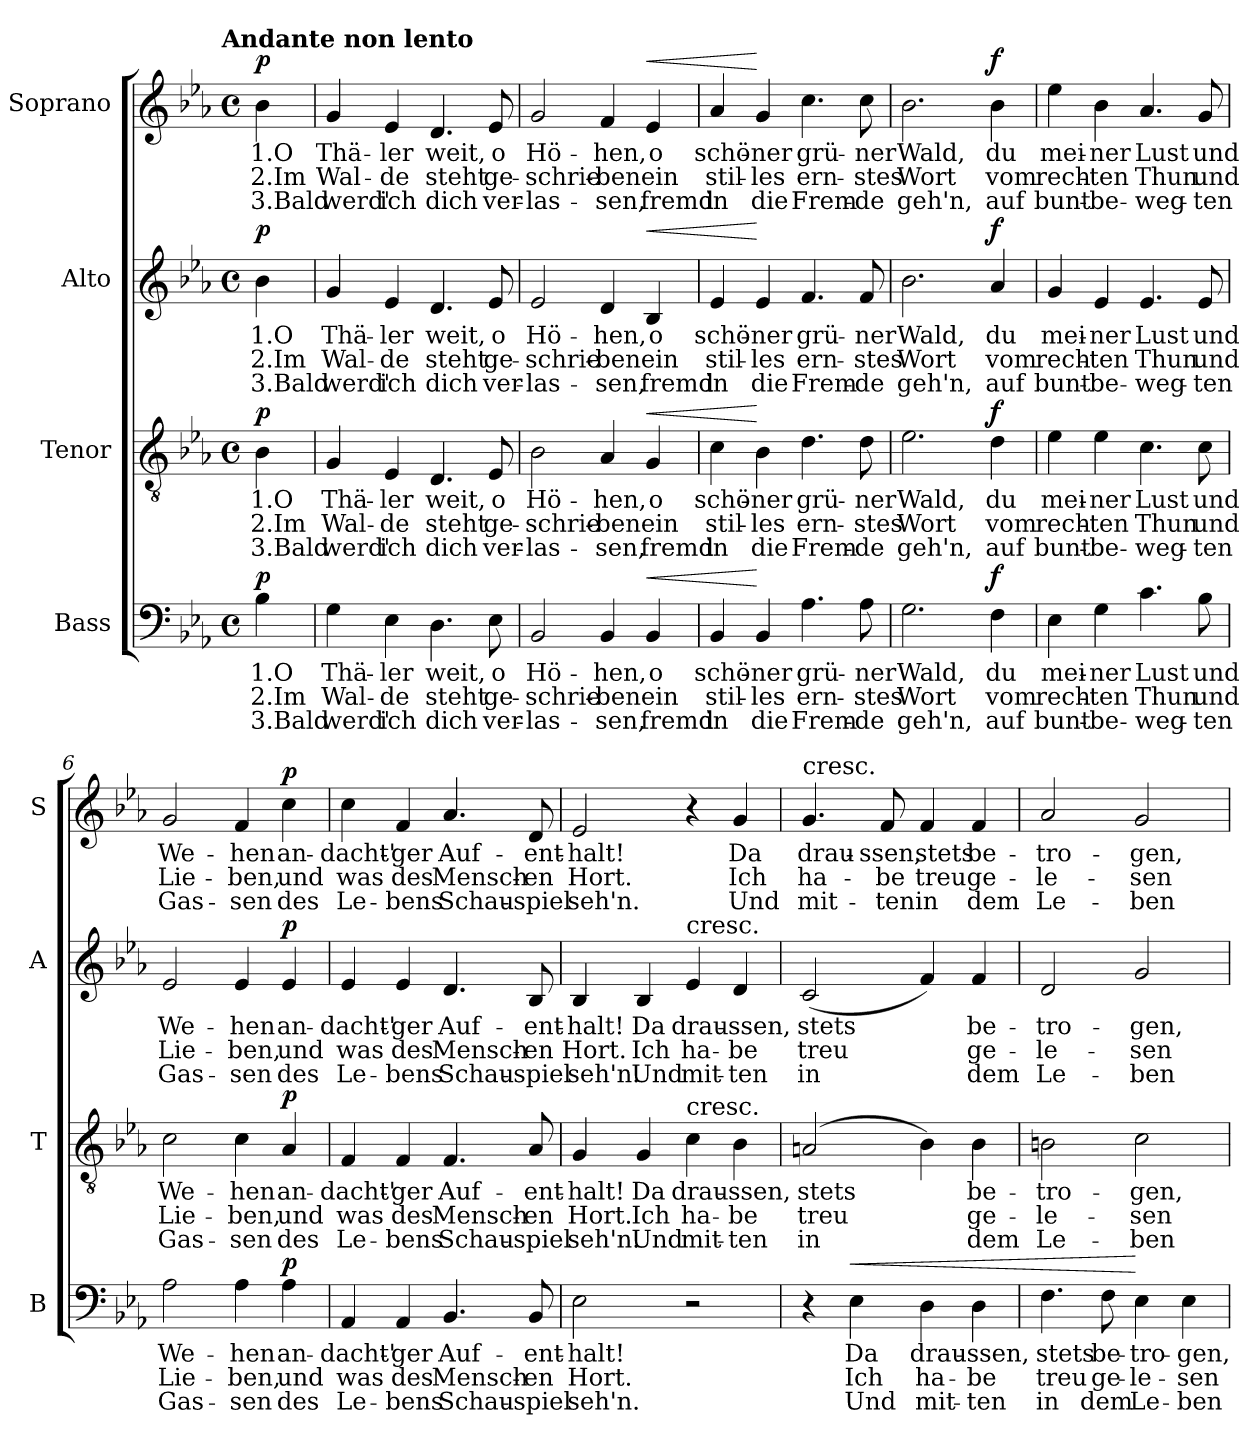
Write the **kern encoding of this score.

**kern	**text	**text	**text	**dynam	**kern	**text	**text	**text	**dynam	**kern	**text	**text	**text	**dynam	**kern	**text	**text	**text	**dynam
*part4	*part4	*part4	*part4	*part4	*part3	*part3	*part3	*part3	*part3	*part2	*part2	*part2	*part2	*part2	*part1	*part1	*part1	*part1	*part1
*staff4	*staff4	*staff4	*staff4	*staff4	*staff3	*staff3	*staff3	*staff3	*staff3	*staff2	*staff2	*staff2	*staff2	*staff2	*staff1	*staff1	*staff1	*staff1	*staff1
*I"Bass	*	*	*	*	*I"Tenor	*	*	*	*	*I"Alto	*	*	*	*	*I"Soprano	*	*	*	*
*I'B	*	*	*	*	*I'T	*	*	*	*	*I'A	*	*	*	*	*I'S	*	*	*	*
*clefF4	*	*	*	*	*clefGv2	*	*	*	*	*clefG2	*	*	*	*	*clefG2	*	*	*	*
*k[b-e-a-]	*	*	*	*	*k[b-e-a-]	*	*	*	*	*k[b-e-a-]	*	*	*	*	*k[b-e-a-]	*	*	*	*
*E-:	*	*	*	*	*E-:	*	*	*	*	*E-:	*	*	*	*	*E-:	*	*	*	*
!!LO:TX:omd:t=Andante non lento
*M4/4	*	*	*	*	*M4/4	*	*	*	*	*M4/4	*	*	*	*	*M4/4	*	*	*	*
*met(c)	*	*	*	*	*met(c)	*	*	*	*	*met(c)	*	*	*	*	*met(c)	*	*	*	*
*MM52	*	*	*	*	*MM52	*	*	*	*	*MM52	*	*	*	*	*MM52	*	*	*	*
=	=	=	=	=	=	=	=	=	=	=	=	=	=	=	=	=	=	=	=
!	!	!	!	!LO:DY:a	!	!	!	!	!LO:DY:a	!	!	!	!	!LO:DY:a	!	!	!	!	!LO:DY:a
4B-	1.O	2.Im	3.Bald	p	4B-	1.O	2.Im	3.Bald	p	4b-	1.O	2.Im	3.Bald	p	4b-	1.O	2.Im	3.Bald	p
=1	=1	=1	=1	=1	=1	=1	=1	=1	=1	=1	=1	=1	=1	=1	=1	=1	=1	=1	=1
4G	Thä-	Wal-	werd'	.	4G	Thä-	Wal-	werd'	.	4g	Thä-	Wal-	werd'	.	4g	Thä-	Wal-	werd'	.
4E-	-ler	-de	ich	.	4E-	-ler	-de	ich	.	4e-	-ler	-de	ich	.	4e-	-ler	-de	ich	.
4.D	weit,	steht	dich	.	4.D	weit,	steht	dich	.	4.d	weit,	steht	dich	.	4.d	weit,	steht	dich	.
8E-	o	ge-	ver-	.	8E-	o	ge-	ver-	.	8e-	o	ge-	ver-	.	8e-	o	ge-	ver-	.
=2	=2	=2	=2	=2	=2	=2	=2	=2	=2	=2	=2	=2	=2	=2	=2	=2	=2	=2	=2
2BB-	Hö-	-schrie-	-las-	.	2B-	Hö-	-schrie-	-las-	.	2e-	Hö-	-schrie-	-las-	.	2g	Hö-	-schrie-	-las-	.
4BB-	-hen,	-ben	-sen,	.	4A-	-hen,	-ben	-sen,	.	4d	-hen,	-ben	-sen,	.	4f	-hen,	-ben	-sen,	.
!	!	!	!	!LO:HP:a	!	!	!	!	!LO:HP:a	!	!	!	!	!LO:HP:a	!	!	!	!	!LO:HP:a
4BB-	o	ein	fremd	<	4G	o	ein	fremd	<	4B-	o	ein	fremd	<	4e-	o	ein	fremd	<
=3	=3	=3	=3	=3	=3	=3	=3	=3	=3	=3	=3	=3	=3	=3	=3	=3	=3	=3	=3
4BB-	schö-	stil-	in	.	4c	schö-	stil-	in	.	4e-	schö-	stil-	in	.	4a-	schö-	stil-	in	.
4BB-	-ner	-les	die	[	4B-	-ner	-les	die	[	4e-	-ner	-les	die	[	4g	-ner	-les	die	[
4.A-	grü-	ern-	Frem-	.	4.d	grü-	ern-	Frem-	.	4.f	grü-	ern-	Frem-	.	4.cc	grü-	ern-	Frem-	.
8A-	-ner	-stes	-de	.	8d	-ner	-stes	-de	.	8f	-ner	-stes	-de	.	8cc	-ner	-stes	-de	.
=4	=4	=4	=4	=4	=4	=4	=4	=4	=4	=4	=4	=4	=4	=4	=4	=4	=4	=4	=4
2.G	Wald,	Wort	geh'n,	.	2.e-	Wald,	Wort	geh'n,	.	2.b-	Wald,	Wort	geh'n,	.	2.b-	Wald,	Wort	geh'n,	.
!	!	!	!	!LO:DY:a	!	!	!	!	!LO:DY:a	!	!	!	!	!LO:DY:a	!	!	!	!	!LO:DY:a
4F	du	vom	auf	f	4d	du	vom	auf	f	4a-	du	vom	auf	f	4b-	du	vom	auf	f
=5	=5	=5	=5	=5	=5	=5	=5	=5	=5	=5	=5	=5	=5	=5	=5	=5	=5	=5	=5
4E-	mei-	rech-	bunt-	.	4e-	mei-	rech-	bunt-	.	4g	mei-	rech-	bunt-	.	4ee-	mei-	rech-	bunt-	.
4G	-ner	-ten	-be-	.	4e-	-ner	-ten	-be-	.	4e-	-ner	-ten	-be-	.	4b-	-ner	-ten	-be-	.
4.c	Lust	Thun	-weg-	.	4.c	Lust	Thun	-weg-	.	4.e-	Lust	Thun	-weg-	.	4.a-	Lust	Thun	-weg-	.
8B-	und	und	-ten	.	8c	und	und	-ten	.	8e-	und	und	-ten	.	8g	und	und	-ten	.
=6	=6	=6	=6	=6	=6	=6	=6	=6	=6	=6	=6	=6	=6	=6	=6	=6	=6	=6	=6
2A-	We-	Lie-	Gas-	.	2c	We-	Lie-	Gas-	.	2e-	We-	Lie-	Gas-	.	2g	We-	Lie-	Gas-	.
4A-	-hen	-ben,	-sen	.	4c	-hen	-ben,	-sen	.	4e-	-hen	-ben,	-sen	.	4f	-hen	-ben,	-sen	.
!	!	!	!	!LO:DY:a	!	!	!	!	!LO:DY:a	!	!	!	!	!LO:DY:a	!	!	!	!	!LO:DY:a
4A-	an-	und	des	p	4A-	an-	und	des	p	4e-	an-	und	des	p	4cc	an-	und	des	p
=7	=7	=7	=7	=7	=7	=7	=7	=7	=7	=7	=7	=7	=7	=7	=7	=7	=7	=7	=7
4AA-	-dacht'-	was	Le-	.	4F	-dacht'-	was	Le-	.	4e-	-dacht'-	was	Le-	.	4cc	-dacht'-	was	Le-	.
4AA-	-ger	des	-bens	.	4F	-ger	des	-bens	.	4e-	-ger	des	-bens	.	4f	-ger	des	-bens	.
4.BB-	Auf-	Mensch-	Schau-	.	4.F	Auf-	Mensch-	Schau-	.	4.d	Auf-	Mensch-	Schau-	.	4.a-	Auf-	Mensch-	Schau-	.
8BB-	-ent-	-en	-spiel	.	8A-	-ent-	-en	-spiel	.	8B-	-ent-	-en	-spiel	.	8d	-ent-	-en	-spiel	.
=8	=8	=8	=8	=8	=8	=8	=8	=8	=8	=8	=8	=8	=8	=8	=8	=8	=8	=8	=8
2E-	-halt!	Hort.	seh'n.	.	4G	-halt!	Hort.	seh'n.	.	4B-	-halt!	Hort.	seh'n.	.	2e-	-halt!	Hort.	seh'n.	.
.	.	.	.	.	4G	Da	Ich	Und	.	4B-	Da	Ich	Und	.	.	.	.	.	.
!	!	!	!	!	!	!	!	!	!	!LO:TX:a:t=cresc.	!	!	!	!	!	!	!	!	!
!	!	!	!	!	!LO:TX:a:t=cresc.	!	!	!	!	!	!	!	!	!	!	!	!	!	!
2r	.	.	.	.	4c	drau-	ha-	mit-	.	4e-	drau-	ha-	mit-	.	4r	.	.	.	.
.	.	.	.	.	4B-	-ssen,	-be	-ten	.	4d	-ssen,	-be	-ten	.	4g	Da	Ich	Und	.
=9	=9	=9	=9	=9	=9	=9	=9	=9	=9	=9	=9	=9	=9	=9	=9	=9	=9	=9	=9
!	!	!	!	!	!	!	!	!	!	!	!	!	!	!	!LO:TX:a:t=cresc.	!	!	!	!
4r	.	.	.	.	(2An	stets	treu	in	.	(2c	stets	treu	in	.	4.g	drau-	ha-	mit-	.
!	!	!	!	!LO:HP:a	!	!	!	!	!	!	!	!	!	!	!	!	!	!	!
4E-	Da	Ich	Und	<	.	.	.	.	.	.	.	.	.	.	.	.	.	.	.
.	.	.	.	.	.	.	.	.	.	.	.	.	.	.	8f	-ssen,	-be	-ten	.
4D	drau-	ha-	mit-	.	4B-)	.	.	.	.	4f)	.	.	.	.	4f	stets	treu	in	.
4D	-ssen,	-be	-ten	.	4B-	be-	ge-	dem	.	4f	be-	ge-	dem	.	4f	be-	ge-	dem	.
=10	=10	=10	=10	=10	=10	=10	=10	=10	=10	=10	=10	=10	=10	=10	=10	=10	=10	=10	=10
4.F	stets	treu	in	.	2Bn	-tro-	-le-	Le-	.	2d	-tro-	-le-	Le-	.	2a-	-tro-	-le-	Le-	.
8F	be-	ge-	dem	.	.	.	.	.	.	.	.	.	.	.	.	.	.	.	.
4E-	-tro-	-le-	Le-	[	2c	-gen,	-sen	-ben	.	2g	-gen,	-sen	-ben	.	2g	-gen,	-sen	-ben	.
4E-	-gen,	-sen	-ben	.	.	.	.	.	.	.	.	.	.	.	.	.	.	.	.
=	=	=	=	=	=	=	=	=	=	=	=	=	=	=	=	=	=	=	=
*-	*-	*-	*-	*-	*-	*-	*-	*-	*-	*-	*-	*-	*-	*-	*-	*-	*-	*-	*-
